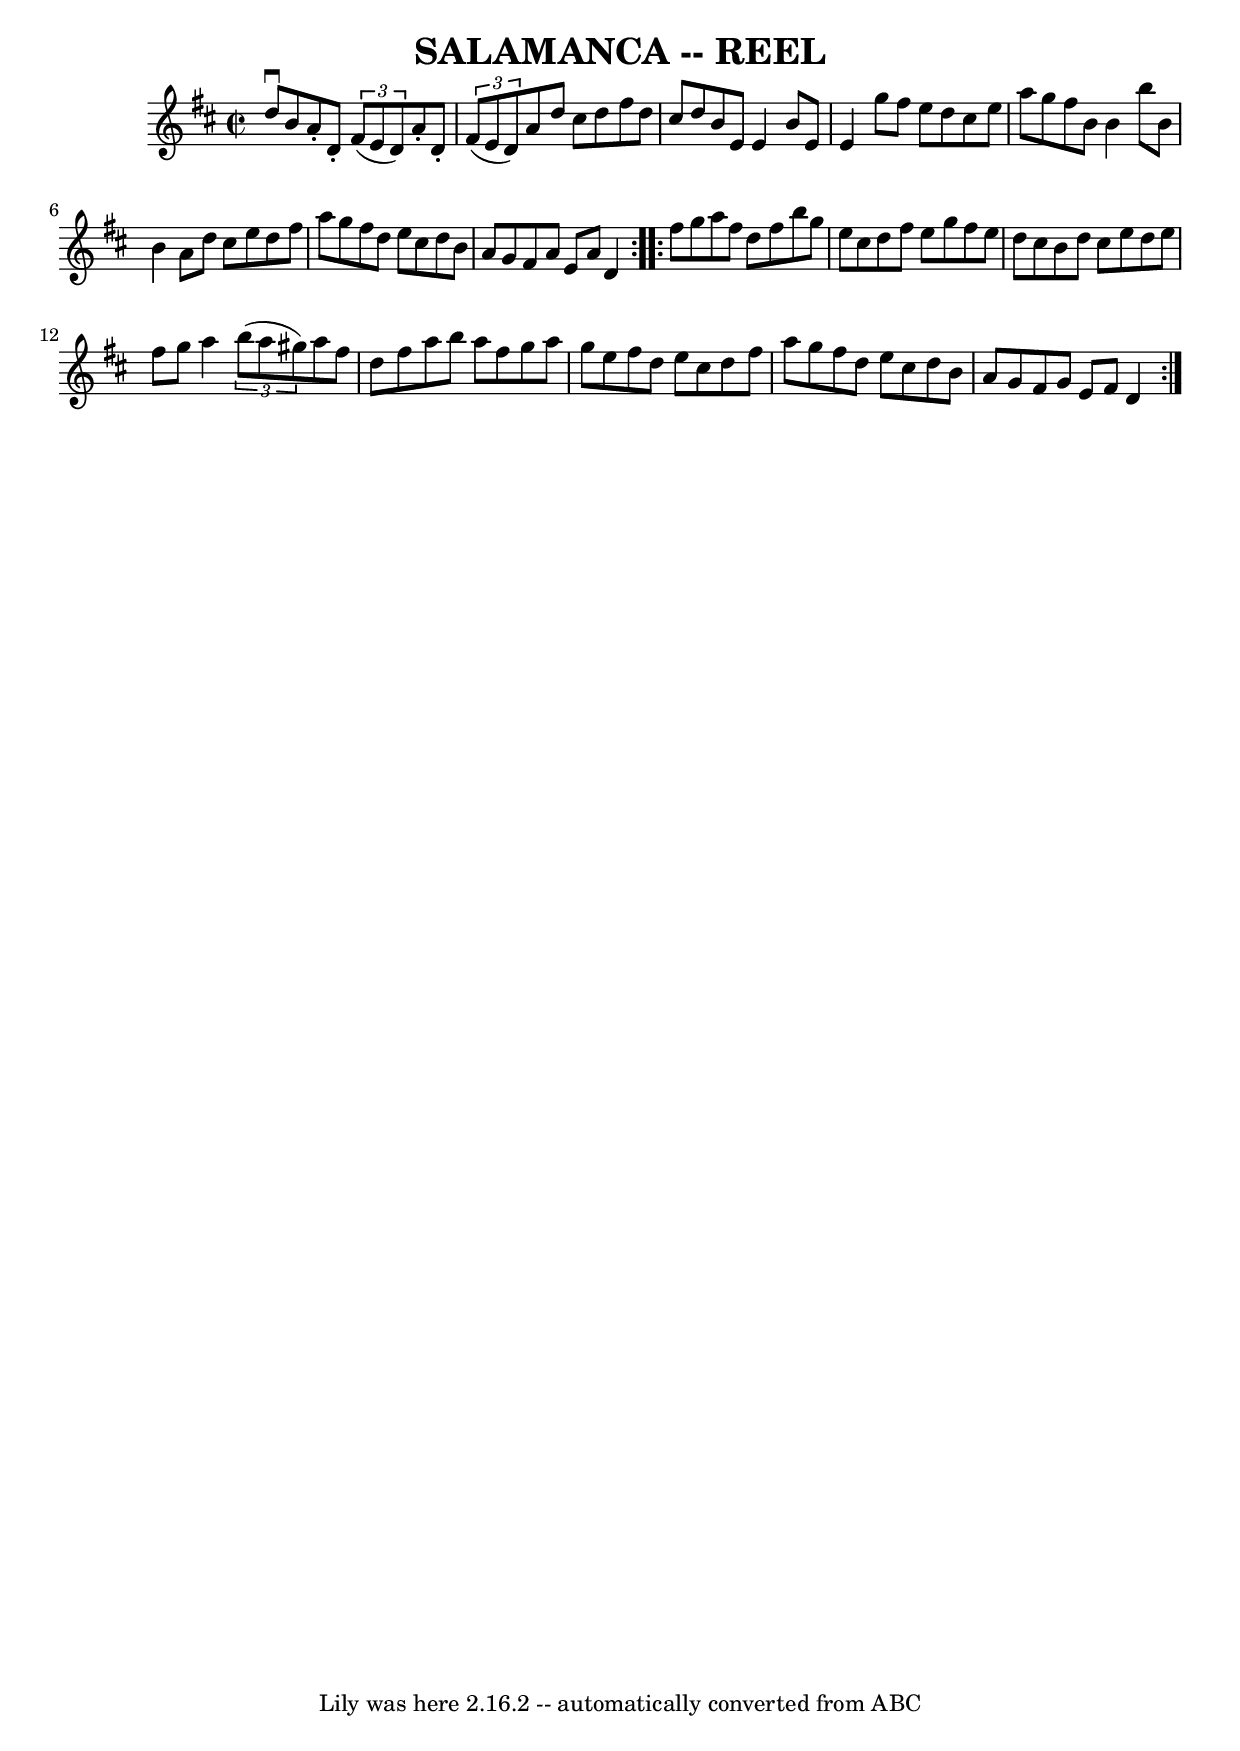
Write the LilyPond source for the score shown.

\version "2.16.2"
\include "Mammoth.ily"
\header {
  %% book = "Ryan's Mammoth Collection of Fiddle Tunes"
  crossRefNumber = "1"
  footnotes = ""
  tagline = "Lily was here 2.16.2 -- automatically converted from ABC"
  title = "SALAMANCA -- REEL"

}
voicedefault =  {



  \repeat volta 2 {

    \override Staff.TimeSignature #'style = #'C
    \time 2/2 
    \key d \major
 d''8^\downbow b'8        |
    a'8 -. d'8 
    -.   \times 2/3 { fis'8 (e'8 d'8) 
		    } a'8 -. d'8 -.   \times 2/3 { 
		      fis'8 (e'8 d'8) 
		    }   |
    a'8 d''8 cis''8 d''8    
    fis''8 d''8 cis''8 d''8    |
    b'8 e'8 e'4 b'8 e'8  
    e'4    |
    g''8 fis''8 e''8 d''8 cis''8 e''8 a''8    
    g''8        |
    fis''8 b'8 b'4 b''8 b'8 b'4    |
    
    a'8 d''8 cis''8 e''8 d''8 fis''8 a''8 g''8    |
    
    fis''8 d''8 e''8 cis''8 d''8 b'8 a'8 g'8    |
    
    fis'8 a'8 e'8 a'8 d'4    
  }     
  \repeat volta 2 {
    fis''8 g''8   
    |
    a''8 fis''8 d''8 fis''8 b''8 g''8 e''8    
    cis''8    |
    d''8 fis''8 e''8 g''8 fis''8 e''8 d''8   
    cis''8    |
    b'8 d''8 cis''8 e''8 d''8 e''8 fis''8   
    g''8    |
    a''4    \times 2/3 { b''8 (a''8 gis''8) 
		       } a''8 
    fis''8 d''8 fis''8        |
    a''8 b''8 a''8 fis''8    
    g''8 a''8 g''8 e''8    |
    fis''8 d''8 e''8 cis''8    
    d''8 fis''8 a''8 g''8    |
    fis''8 d''8 e''8 cis''8   
    d''8 b'8 a'8 g'8    |
    fis'8 g'8 e'8 fis'8 d'4    

  }   

}

\score{
  <<

    \context Staff="default"
    {
      \voicedefault 
      
    }

  >>
  \layout {
    
  }
  \midi {
  }

}
